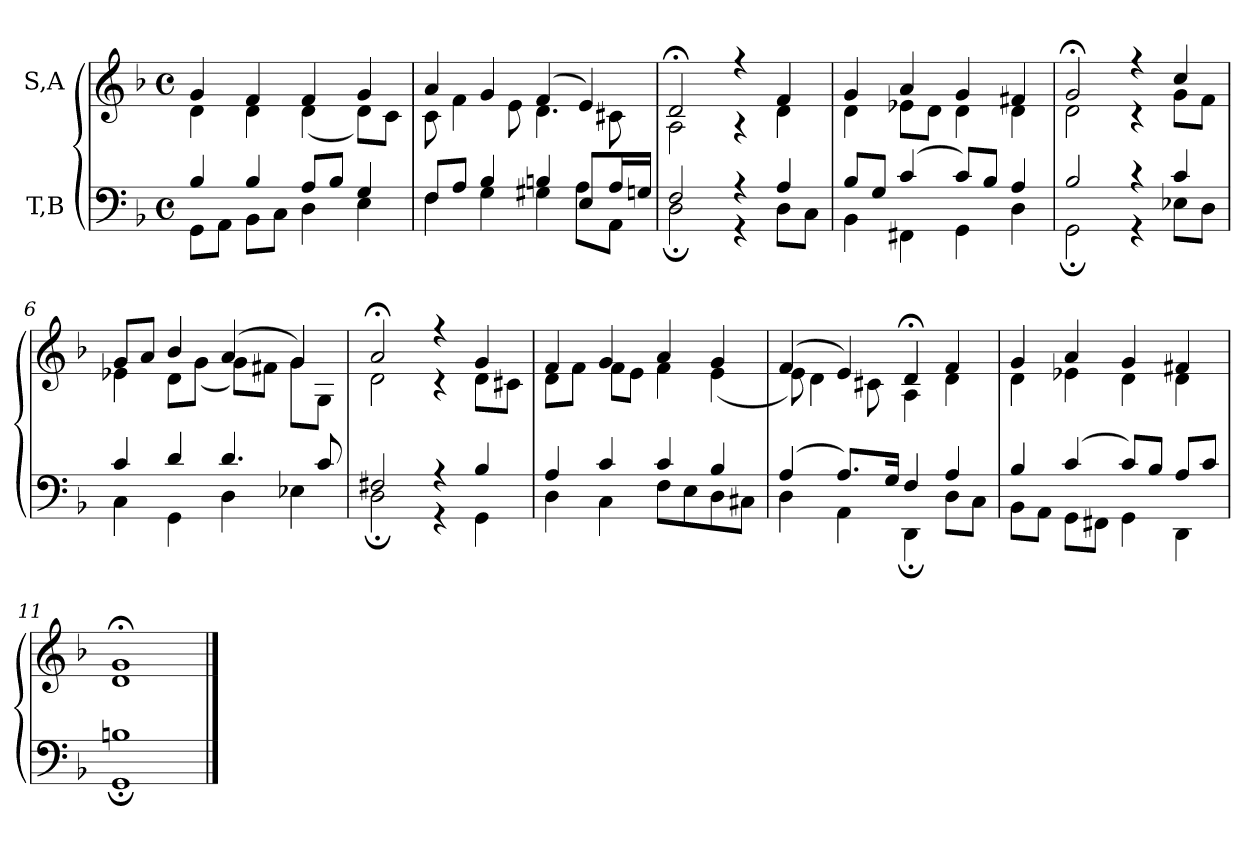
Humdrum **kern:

**kern	**kern
*part2	*part1
*staff2	*staff1
*I"T,B	*I"S,A
*clefF4	*clefG2
*k[b-]	*k[b-]
*M4/4	*M4/4
*met(c)	*met(c)
=1	=1
*^	*^
4B-	8GGL	4g	4d
.	8AAJ	.	.
4B-	8BB-L	4f	4d
.	8CJ	.	.
8AL	4D	4f	(<4d
8B-J	.	.	.
4G	4E	4g	8dL)
.	.	.	8cJ
=2	=2	=2	=2
8FL	4F	4a	8c
8AJ	.	.	4f
4B-	4G	4g	.
.	.	.	8e
4Bn	4G#X	(>4f	4.d
8EL	8AL	4e)	.
16AL	8AAJ	.	8c#X
16GnJJ	.	.	.
=3	=3	=3	=3
2F	2D;	2d;<	2A
4r	4r	4r	4r
4A	8DL	4f	4d
.	8CJ	.	.
=4	=4	=4	=4
8B-L	4BB-	4g	4d
8GJ	.	.	.
(>4c	4FF#X	4a	8e-XL
.	.	.	8dJ
8cL)	4GG	4g	4d
8B-J	.	.	.
4A	4D	4f#X	4d
=5	=5	=5	=5
2B-	2GG;	2g;<	2d
4r	4r	4r	4r
4c	8E-XL	4cc	8gL
.	8DJ	.	8fJ
=6	=6	=6	=6
4c	4C	8gL	4e-X
.	.	8aJ	.
4d	4GG	4b-	8dL
.	.	.	(<8gJ
4.d	4D	(>4a	8gL)
.	.	.	8f#XJ
.	4E-X	4g)	8gL
8c	.	.	8GJ
=7	=7	=7	=7
2F#X	2D;	2a;<	2d
4r	4r	4r	4r
4B-	4GG	4g	8dL
.	.	.	8c#XJ
=8	=8	=8	=8
4A	4D	4f	8dL
.	.	.	8fJ
4c	4C	4g	8fL
.	.	.	8eJ
4c	8FL	4a	4f
.	8E	.	.
4B-	8D	4g	(<4e
.	8C#XJ	.	.
=9	=9	=9	=9
(>4A	4D	(>4f	8e)
.	.	.	4d
8.AL)	4AA	4e)	.
.	.	.	8c#X
16GJk	.	.	.
4F	4DD;	4d;<	4A
4A	8DL	4f	4d
.	8CJ	.	.
=10	=10	=10	=10
4B-	8BB-L	4g	4d
.	8AAJ	.	.
(>4c	8GGL	4a	4e-X
.	8FF#XJ	.	.
8cL)	4GG	4g	4d
8B-J	.	.	.
8AL	4DD	4f#X	4d
8cJ	.	.	.
=11	=11	=11	=11
1Bn	1GG;	1g;<	1d
*v	*v	*	*
*	*v	*v
==	==
*-	*-
